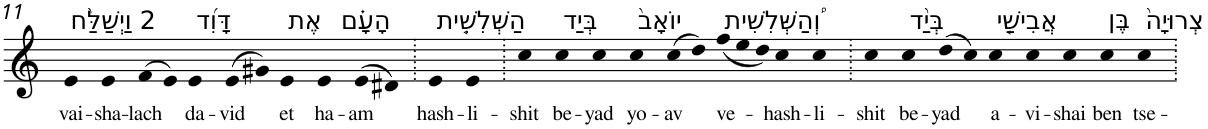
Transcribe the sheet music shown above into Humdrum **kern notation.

**kern	**text
*part1	*part1
*staff1	*staff1
*I"Piano	*
*I'Pno	*
!!LO:PB:g=z
*clefG2	*
*k[]	*
=11	=11
!LO:TX:a:t=2 וַיְשַׁלַּ֨ח	!
!	!LO:LY:b
4e	vai-
!	!LO:LY:b
4e	-sha-
!	!LO:LY:b
(>8f	-lach
8e)	.
!LO:TX:a:t=דָּוִ֜ד	!
!	!LO:LY:b
4e	da-
!	!LO:LY:b
(>8e	-vid
8g#X)	.
!LO:TX:a:t=אֶת	!
!	!LO:LY:b
4e	et
!LO:TX:a:t=הָעָ֗ם	!
!	!LO:LY:b
4e	ha-
!	!LO:LY:b
(>8e	-am
8d#X)	.
=12.	=12.
!LO:TX:a:t=הַשְּׁלִשִׁ֤ית	!
!	!LO:LY:b
4e	hash-
!	!LO:LY:b
4e	-li-
=13.	=13.
!	!LO:LY:b
4cc	-shit
!LO:TX:a:t=בְּיַד	!
!	!LO:LY:b
4cc	be-
!	!LO:LY:b
4cc	-yad
!LO:TX:a:t=יוֹאָב֙	!
!	!LO:LY:b
4cc	yo-
!	!LO:LY:b
(>8cc	-av
8dd)	.
*Xtuplet	*
!LO:TX:a:t=וְ֠הַשְּׁלִשִׁית	!
!	!LO:LY:b
(<12ff	ve-
12ee	.
12dd)	.
!	!LO:LY:b
4cc	-hash-
!	!LO:LY:b
4cc	-li-
=14.	=14.
!	!LO:LY:b
4cc	-shit
!LO:TX:a:t=בְּיַ֨ד	!
!	!LO:LY:b
4cc	be-
!	!LO:LY:b
(>8dd	-yad
8cc)	.
!LO:TX:a:t=אֲבִישַׁ֤י	!
!	!LO:LY:b
4cc	a-
!	!LO:LY:b
4cc	-vi-
!	!LO:LY:b
4cc	-shai
!LO:TX:a:t=בֶּן	!
!	!LO:LY:b
4cc	ben
!LO:TX:a:t=צְרוּיָה֙	!
!	!LO:LY:b
4cc	tse-
=.	=.
*-	*-
